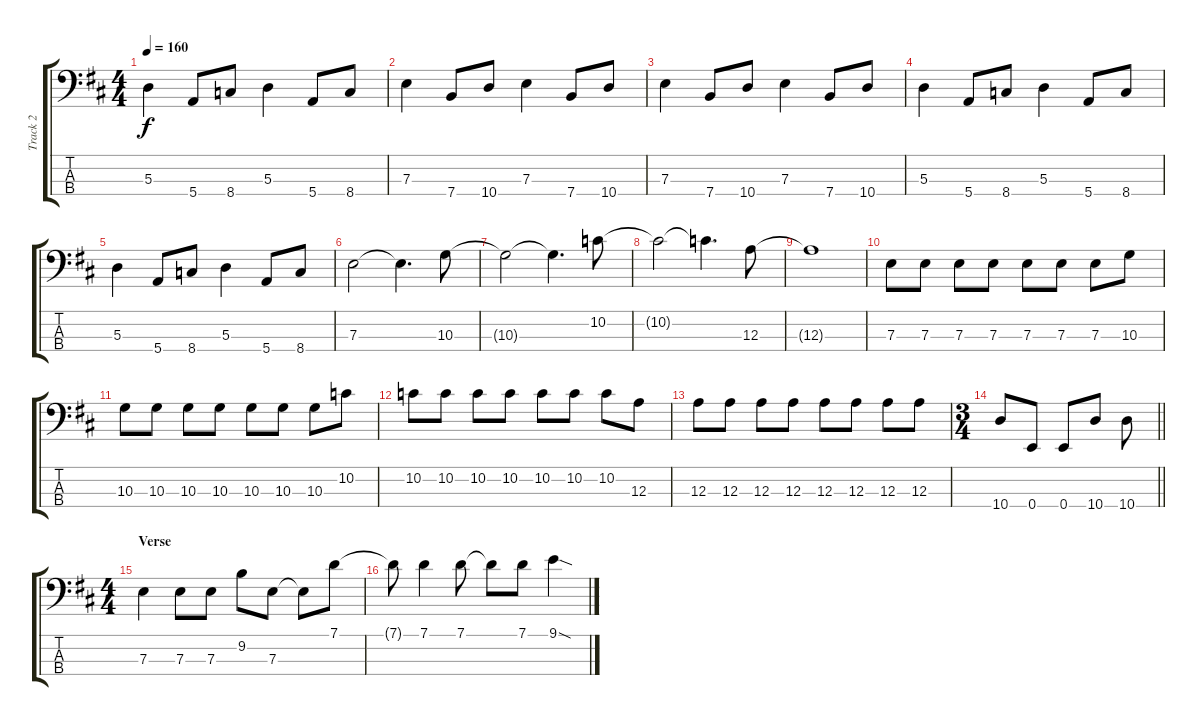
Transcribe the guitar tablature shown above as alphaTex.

\track ("Track 2" "Track 2") {instrument electricbassfinger}
\staff {score tabs}
\tuning (G2 D2 A1 E1) {hide}
\ts (4 4)
\tempo 160
\clef f4
\ks d
5.3.4{dy f} 5.4.8 8.4.8 5.3.4 5.4.8 8.4.8 |
7.3.4 7.4.8 10.4.8 7.3.4 7.4.8 10.4.8 |
7.3.4 7.4.8 10.4.8 7.3.4 7.4.8 10.4.8 |
5.3.4 5.4.8 8.4.8 5.3.4 5.4.8 8.4.8 |
5.3.4 5.4.8 8.4.8 5.3.4 5.4.8 8.4.8 |
7.3.2 7.3{t}.4{d} 10.3.8 |
10.3{t}.2 10.3{t}.4{d} 10.2.8 |
10.2{t}.2 10.2{t}.4{d} 12.3.8 |
12.3{t}.1 |
7.3.8 7.3.8 7.3.8 7.3.8 7.3.8 7.3.8 7.3.8 10.3.8 |
10.3.8 10.3.8 10.3.8 10.3.8 10.3.8 10.3.8 10.3.8 10.2.8 |
10.2.8 10.2.8 10.2.8 10.2.8 10.2.8 10.2.8 10.2.8 12.3.8 |
12.3.8 12.3.8 12.3.8 12.3.8 12.3.8 12.3.8 12.3.8 12.3.8 |
\ts (3 4)
\barLineRight lightlight
10.4.8 0.4.8 0.4.8 10.4.8 10.4.8 |
\ts (4 4)
\section ("" "Verse")
7.3.4 7.3.8 7.3.8 9.2.8 7.3.8 7.3{t}.8 7.1.8 |
7.1{t}.8 7.1.4 7.1.8 7.1{t}.8 7.1.8 9.1{sod}.4
